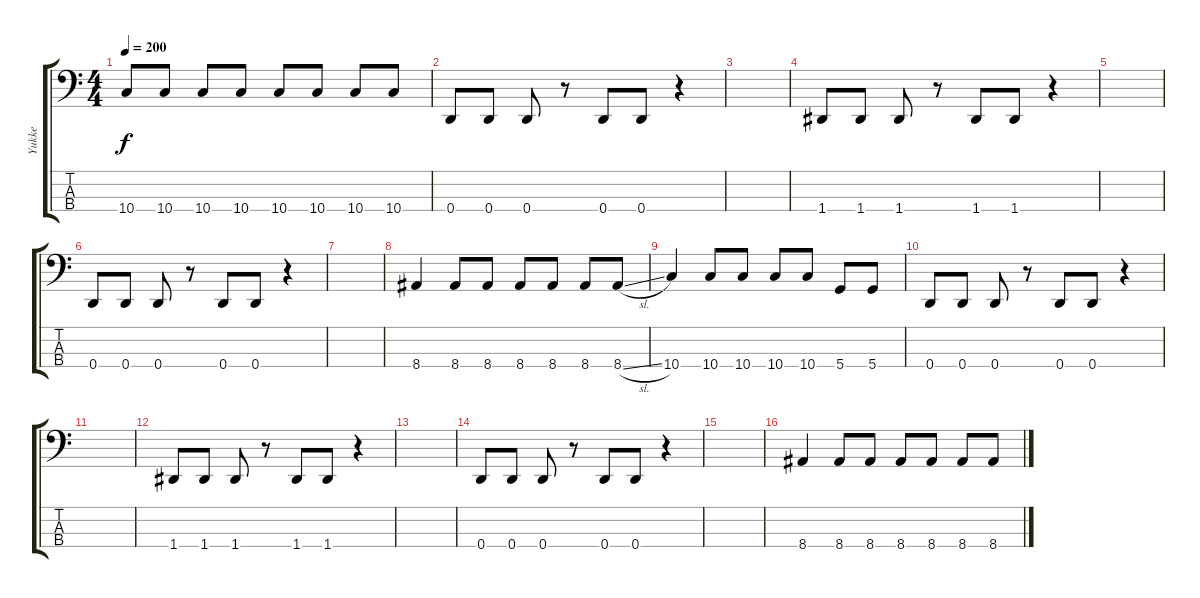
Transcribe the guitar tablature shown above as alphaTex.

\track ("Yukke" "Yukke") {instrument electricbassfinger}
\staff {score tabs}
\tuning (G2 D2 A1 D1) {hide}
\ts (4 4)
\tempo 200
\clef f4
\ks c
10.4.8{dy f} 10.4.8 10.4.8 10.4.8 10.4.8 10.4.8 10.4.8 10.4.8 |
0.4.8 0.4.8 0.4.8 r.8 0.4.8 0.4.8 r.4 |
|
1.4.8 1.4.8 1.4.8 r.8 1.4.8 1.4.8 r.4 |
|
0.4.8 0.4.8 0.4.8 r.8 0.4.8 0.4.8 r.4 |
|
8.4.4 8.4.8 8.4.8 8.4.8 8.4.8 8.4.8 8.4{sl}.8 |
10.4.4 10.4.8 10.4.8 10.4.8 10.4.8 5.4.8 5.4.8 |
0.4.8 0.4.8 0.4.8 r.8 0.4.8 0.4.8 r.4 |
|
1.4.8 1.4.8 1.4.8 r.8 1.4.8 1.4.8 r.4 |
|
0.4.8 0.4.8 0.4.8 r.8 0.4.8 0.4.8 r.4 |
|
8.4.4 8.4.8 8.4.8 8.4.8 8.4.8 8.4.8 8.4{sl}.8
